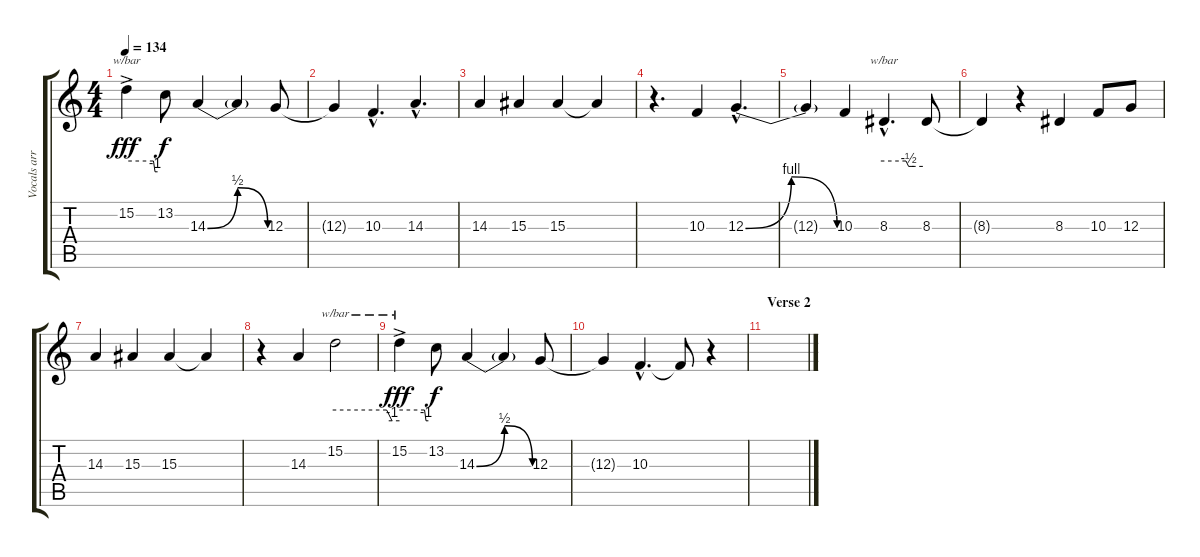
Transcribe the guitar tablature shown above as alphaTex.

\track ("Vocals arr. for Guitar" "Vocals arr") {instrument whistle}
\staff {score tabs}
\tuning (E4 B3 G3 D3 A2 E2) {hide}
\ts (4 4)
\tempo 134
\clef g2
\ks c
15.2{ac}.4{tbe (custom default 0 0 52 0 55 -4 60 -4) dy fff} 13.2.8{dy f} 14.3{be (bendrelease 0 0 30 2 30 2 60 0)}.4 14.3{t}.4 12.3.8 |
12.3{t}.4 10.3{hac}.4{d} 14.3{hac}.4{d} |
14.3.4 15.3.4 15.3.4 15.3{t}.4 |
r.4{d} 10.3.4 12.3{be (bendrelease 0 0 30 4 30 4 60 0) hac}.4{d} |
12.3{t}.4 10.3.4 8.3{hac}.4{d tbe (custom default 0 0 34 0 38 -2 46 -2 60 -2)} 8.3.8 |
8.3{t}.4 r.4 8.3.4 10.3.8 12.3.8 |
14.3.4 15.3.4 15.3.4 15.3{t}.4 |
r.4 14.3.4 15.2.2{tbe (custom default 0 0 48 0 53 -4 60 -4)} |
15.2{ac}.4{tbe (custom default 0 0 52 0 55 -4 60 -4) dy fff} 13.2.8{dy f} 14.3{be (bendrelease 0 0 30 2 30 2 60 0)}.4 14.3{t}.4 12.3.8 |
12.3{t}.4 10.3{hac}.4{d} 10.3{t}.8 r.4 |
\section ("" "Verse 2")
